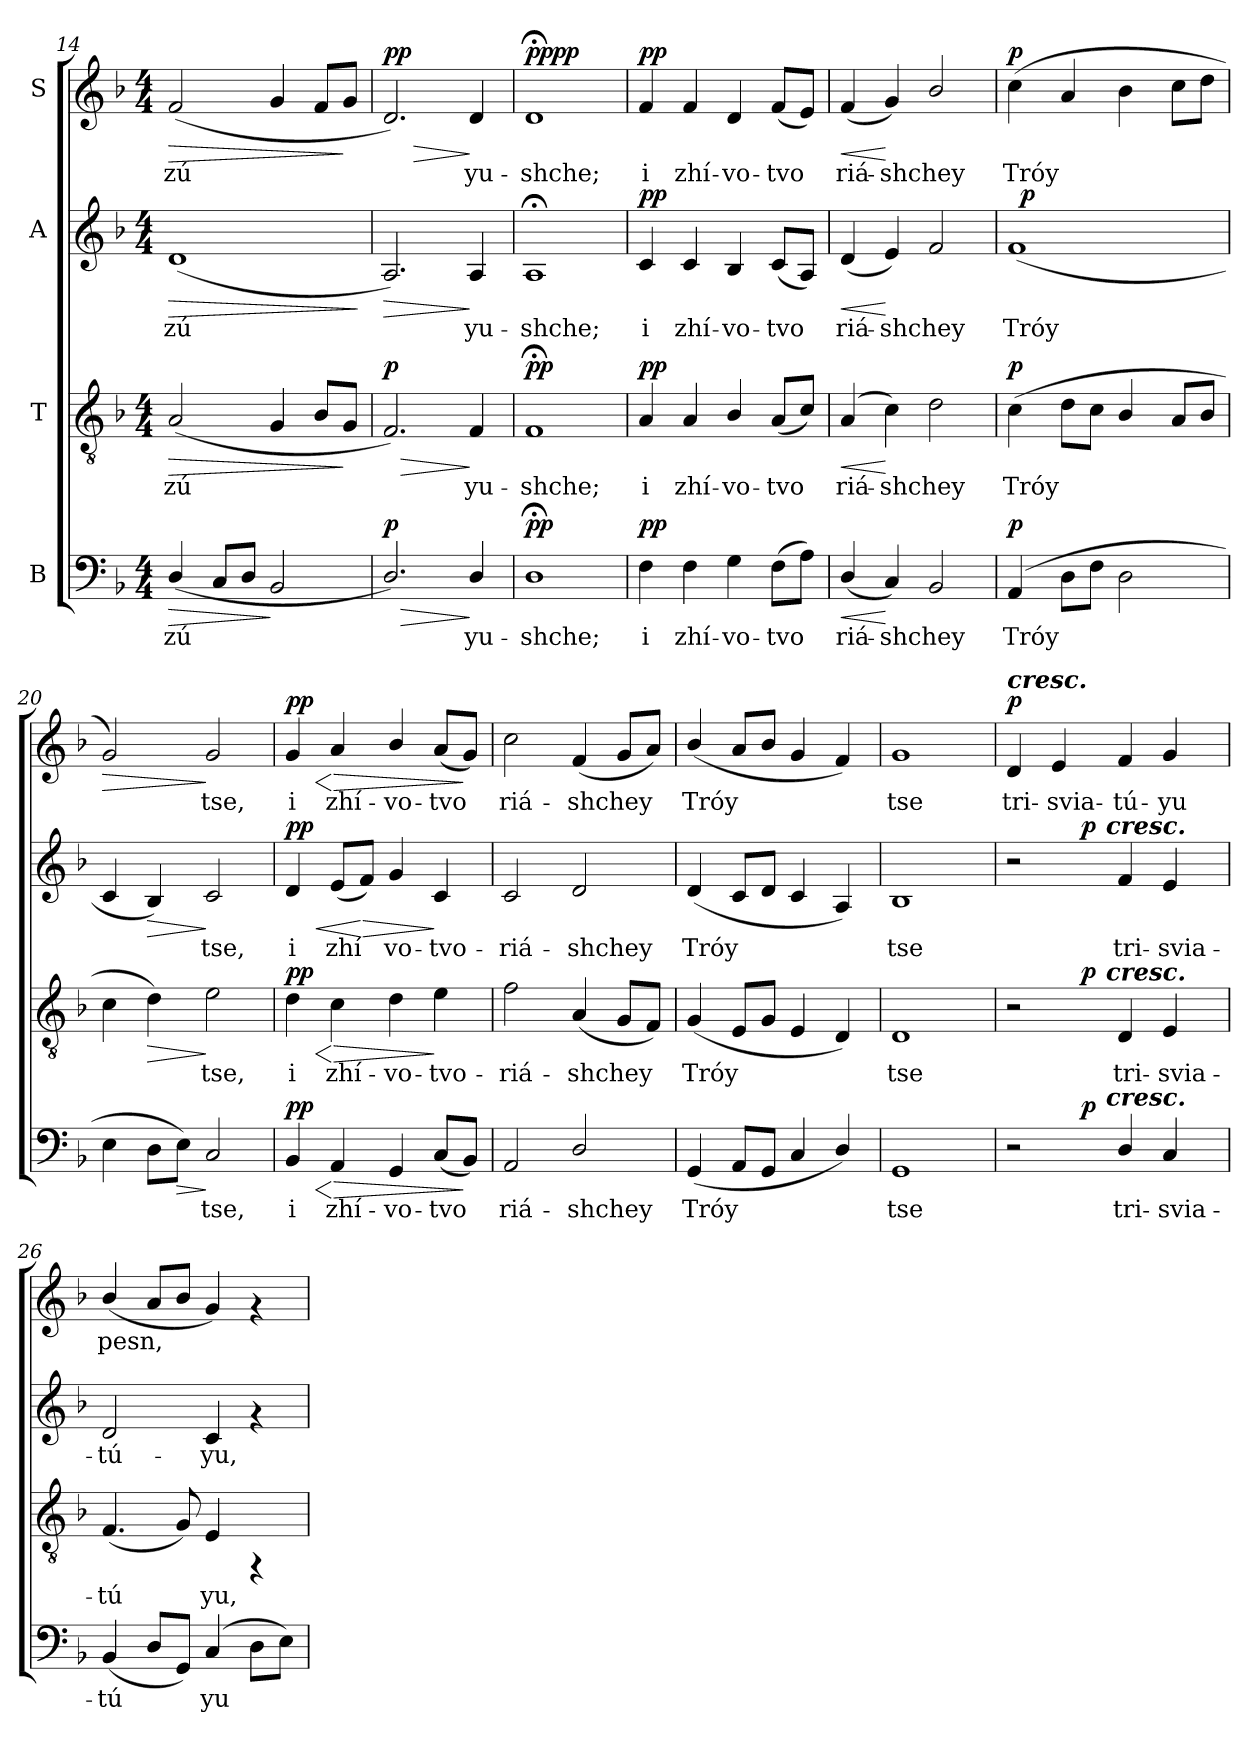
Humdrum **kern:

**kern	**text	**dynam	**kern	**text	**dynam	**kern	**text	**dynam	**kern	**text	**dynam
*part4	*part4	*part4	*part3	*part3	*part3	*part2	*part2	*part2	*part1	*part1	*part1
*staff4	*staff4	*staff4	*staff3	*staff3	*staff3	*staff2	*staff2	*staff2	*staff1	*staff1	*staff1
*I"B	*	*	*I"T	*	*	*I"A	*	*	*I"S	*	*
*clefF4	*	*	*clefGv2	*	*	*clefG2	*	*	*clefG2	*	*
*k[b-]	*	*	*k[b-]	*	*	*k[b-]	*	*	*k[b-]	*	*
*F:	*	*	*F:	*	*	*F:	*	*	*F:	*	*
*M4/4	*	*	*M4/4	*	*	*M4/4	*	*	*M4/4	*	*
=14	=14	=14	=14	=14	=14	=14	=14	=14	=14	=14	=14
!	!LO:LY:b:rj	!LO:HP:b	!	!LO:LY:b:rj	!LO:HP:b	!	!LO:LY:b:rj	!LO:HP:b	!	!LO:LY:b:rj	!LO:HP:b
(<4D/	-zú-	>	(<2A/	-zú-	>	(<1d	-zú-	>	(<2f/	-zú-	>
!	!LO:LY:b:rj	!	!	!	!	!	!	!	!	!	!
8C/L	--	.	.	.	.	.	.	.	.	.	.
!	!LO:LY:b:rj	!	!	!	!	!	!	!	!	!	!
8D/J	--	.	.	.	.	.	.	.	.	.	.
!	!LO:LY:b:rj	!	!	!LO:LY:b:rj	!	!	!	!	!	!LO:LY:b:rj	!
2BB-/	--	]	4G/	--	.	.	.	.	4g/	--	.
!	!	!	!	!LO:LY:b:rj	!	!	!	!	!	!LO:LY:b:rj	!
.	.	.	8B-/L	--	.	.	.	.	8f/L	--	.
!	!	!	!	!LO:LY:b:rj	!	!	!	!	!	!LO:LY:b:rj	!
.	.	.	8G/J	--	]	.	.	.	8g/J	--	]
.	.	.	.	.	.	.	.	]	.	.	.
=15	=15	=15	=15	=15	=15	=15	=15	=15	=15	=15	=15
!	!LO:LY:b:rj	!LO:HP:b	!	!LO:LY:b:rj	!LO:HP:b	!	!LO:LY:b:rj	!LO:HP:b	!	!LO:LY:b:rj	!LO:HP:b
!	!	!LO:DY:n=1:a	!	!	!LO:DY:n=1:a	!	!	!	!	!	!LO:DY:n=1:a
!	!	!	!	!	!	!	!	!	!	!	!LO:DY:n=2:b
2.D/)	--	> p	2.F/)	--	> p	2.A/)	--	>	2.d/)	--	> p p
!	!LO:LY:b:rj	!	!	!LO:LY:b:rj	!	!	!LO:LY:b:rj	!	!	!LO:LY:b:rj	!
4D/	-yu-	]	4F/	-yu-	]	4A/	-yu-	]	4d/	-yu-	]
=16	=16	=16	=16	=16	=16	=16	=16	=16	=16	=16	=16
!	!LO:LY:b:rj	!LO:DY:a	!	!LO:LY:b:rj	!LO:DY:a	!	!LO:LY:b:rj	!	!	!LO:LY:b:rj	!LO:DY:a
!	!	!	!	!	!	!	!	!	!	!	!LO:DY:n=1:b
1D;<	-shche;	pp	1F;<	-shche;	pp	1A;<	-shche;	.	1d;<	-shche;	pp pp
!!LO:LB:g=z
=17	=17	=17	=17	=17	=17	=17	=17	=17	=17	=17	=17
!	!LO:LY:b:rj	!LO:DY:a	!	!LO:LY:b:rj	!LO:DY:a	!	!LO:LY:b:rj	!LO:DY:a	!	!LO:LY:b:rj	!LO:DY:a
4F\	i	pp	4A/	i	pp	4c/	i	pp	4f/	i	pp
!	!LO:LY:b:rj	!	!	!LO:LY:b:rj	!	!	!LO:LY:b:rj	!	!	!LO:LY:b:rj	!
4F\	zhí-	.	4A/	zhí-	.	4c/	zhí-	.	4f/	zhí-	.
!	!LO:LY:b:rj	!	!	!LO:LY:b:rj	!	!	!LO:LY:b:rj	!	!	!LO:LY:b:rj	!
4G\	-vo-	.	4B-/	-vo-	.	4B-/	-vo-	.	4d/	-vo-	.
!	!LO:LY:b:rj	!	!	!LO:LY:b:rj	!	!	!LO:LY:b:rj	!	!	!LO:LY:b:rj	!
(>8F\L	-tvo-	.	(<8A/L	-tvo-	.	(<8c/L	-tvo-	.	(<8f/L	-tvo-	.
!	!LO:LY:b:rj	!	!	!LO:LY:b:rj	!	!	!LO:LY:b:rj	!	!	!LO:LY:b:rj	!
8A\J)	--	.	8c/J)	--	.	8A/J)	--	.	8e/J)	--	.
=18	=18	=18	=18	=18	=18	=18	=18	=18	=18	=18	=18
!	!LO:LY:b:rj	!LO:HP:b	!	!LO:LY:b:rj	!LO:HP:b	!	!LO:LY:b:rj	!LO:HP:b	!	!LO:LY:b:rj	!LO:HP:b
(<4D/	-riá-	<	(<4A/	-riá-	<	(<4d/	-riá-	<	(<4f/	-riá-	<
!	!LO:LY:b:rj	!	!	!LO:LY:b:rj	!	!	!LO:LY:b:rj	!	!	!LO:LY:b:rj	!
4C/)	-shchey	[	4c\)	-shchey	[	4e/)	-shchey	[	4g/)	-shchey	[
!	!LO:LY:b:rj	!	!	!LO:LY:b:rj	!	!	!LO:LY:b:rj	!	!	!LO:LY:b:rj	!
2BB-/	.	.	2d\	.	.	2f/	.	.	2b-/	.	.
=19	=19	=19	=19	=19	=19	=19	=19	=19	=19	=19	=19
!	!LO:LY:b:rj	!LO:DY:a	!	!LO:LY:b:rj	!LO:DY:a	!	!LO:LY:b:rj	!	!	!LO:LY:b:rj	!LO:DY:a
*	*	*	*	*	*	*^	*	*	*	*	*
(<4AA/	Tróy-	p	(>4c\	Tróy-	p	(<1f	32ryy	Tróy-	.	(>4cc\	Tróy-	p
!	!	!	!	!	!	!	!	!	!LO:DY:a	!	!	!
.	.	.	.	.	.	.	2ryy	.	p	.	.	.
!	!LO:LY:b:rj	!	!	!LO:LY:b:rj	!	!	!	!	!	!	!LO:LY:b:rj	!
8D\L	--	.	8d\L	--	.	.	.	.	.	4a/	--	.
!	!LO:LY:b:rj	!	!	!LO:LY:b:rj	!	!	!	!	!	!	!	!
8F\J	--	.	8c\J	--	.	.	.	.	.	.	.	.
!	!LO:LY:b:rj	!	!	!LO:LY:b:rj	!	!	!	!	!	!	!LO:LY:b:rj	!
2D\	--	.	4B-/	--	.	.	.	.	.	4b-\	--	.
.	.	.	.	.	.	.	4...ryy	.	.	.	.	.
!	!	!	!	!LO:LY:b:rj	!	!	!	!	!	!	!LO:LY:b:rj	!
.	.	.	8A/L	--	.	.	.	.	.	8cc\L	--	.
!	!	!	!	!LO:LY:b:rj	!	!	!	!	!	!	!LO:LY:b:rj	!
.	.	.	8B-/J	--	.	.	.	.	.	8dd\J	--	.
=20	=20	=20	=20	=20	=20	=20	=20	=20	=20	=20	=20	=20
!	!LO:LY:b:rj	!	!	!LO:LY:b:rj	!	!	!	!LO:LY:b:rj	!	!	!LO:LY:b:rj	!LO:HP:b
*	*	*	*	*	*	*v	*v	*	*	*	*	*
4E\	--	.	4c\	--	.	4c/	--	.	2g/)	--	>
!	!LO:LY:b:rj	!	!	!LO:LY:b:rj	!LO:HP:b	!	!LO:LY:b:rj	!LO:HP:b	!	!	!
8D\L	--	.	4d\)	--	>	4B-/)	--	>	.	.	.
!	!LO:LY:b:rj	!LO:HP:b	!	!	!	!	!	!	!	!	!
8E\J)	--	>	.	.	.	.	.	.	.	.	.
!	!LO:LY:b:rj	!	!	!LO:LY:b:rj	!	!	!LO:LY:b:rj	!	!	!LO:LY:b:rj	!
2C/	-tse,	]	2e\	-tse,	]	2c/	-tse,	]	2g/	-tse,	]
=21	=21	=21	=21	=21	=21	=21	=21	=21	=21	=21	=21
!	!LO:LY:b:rj	!LO:HP:b	!	!LO:LY:b:rj	!LO:HP:b	!	!LO:LY:b:rj	!LO:HP:b	!	!LO:LY:b:rj	!LO:HP:b
!	!	!LO:DY:n=1:a	!	!	!LO:DY:n=1:a	!	!	!LO:DY:n=1:a	!	!	!LO:DY:n=1:a
4BB-/	i	< pp	4d\	i	< pp	4d/	i	< pp	4g/	i	< pp
!	!LO:LY:b:rj	!LO:HP:n=1:b	!	!LO:LY:b:rj	!LO:HP:n=1:b	!	!LO:LY:b:rj	!	!	!LO:LY:b:rj	!LO:HP:n=1:b
4AA/	zhí-	[ >	4c\	zhí-	[ >	(<8e/L	zhí-	.	4a/	zhí-	[ >
!	!	!	!	!	!	!	!LO:LY:b:rj	!LO:HP:n=1:b	!	!	!
.	.	.	.	.	.	8f/J)	--	[ >	.	.	.
!	!LO:LY:b:rj	!	!	!LO:LY:b:rj	!	!	!LO:LY:b:rj	!	!	!LO:LY:b:rj	!
4GG/	-vo-	.	4d\	-vo-	.	4g/	-vo-	.	4b-/	-vo-	.
!	!LO:LY:b:rj	!	!	!LO:LY:b:rj	!	!	!LO:LY:b:rj	!	!	!LO:LY:b:rj	!
(<8C/L	-tvo-	.	4e\	-tvo-	]	4c/	-tvo-	]	(<8a/L	-tvo-	.
!	!LO:LY:b:rj	!	!	!	!	!	!	!	!	!LO:LY:b:rj	!
8BB-/J)	--	]	.	.	.	.	.	.	8g/J)	--	]
!!LO:PB:g=z
=22	=22	=22	=22	=22	=22	=22	=22	=22	=22	=22	=22
!	!LO:LY:b:rj	!	!	!LO:LY:b:rj	!	!	!LO:LY:b:rj	!	!	!LO:LY:b:rj	!
2AA/	-riá-	.	2f\	-riá-	.	2c/	-riá-	.	2cc\	-riá-	.
!	!LO:LY:b:rj	!	!	!LO:LY:b:rj	!	!	!LO:LY:b:rj	!	!	!LO:LY:b:rj	!
2D/	-shchey	.	(<4A/	-shchey	.	2d/	-shchey	.	(<4f/	-shchey	.
!	!	!	!	!LO:LY:b:rj	!	!	!	!	!	!LO:LY:b:rj	!
.	.	.	8G/L	.	.	.	.	.	8g/L	.	.
!	!	!	!	!LO:LY:b:rj	!	!	!	!	!	!LO:LY:b:rj	!
.	.	.	8F/J)	.	.	.	.	.	8a/J)	.	.
=23	=23	=23	=23	=23	=23	=23	=23	=23	=23	=23	=23
!	!LO:LY:b:rj	!	!	!LO:LY:b:rj	!	!	!LO:LY:b:rj	!	!	!LO:LY:b:rj	!
(<4GG/	Tróy-	.	(<4G/	Tróy-	.	(<4d/	Tróy-	.	(<4b-/	Tróy-	.
!	!LO:LY:b:rj	!	!	!LO:LY:b:rj	!	!	!LO:LY:b:rj	!	!	!LO:LY:b:rj	!
8AA/L	--	.	8E/L	--	.	8c/L	--	.	8a/L	--	.
!	!LO:LY:b:rj	!	!	!LO:LY:b:rj	!	!	!LO:LY:b:rj	!	!	!LO:LY:b:rj	!
8GG/J	--	.	8G/J	--	.	8d/J	--	.	8b-/J	--	.
!	!LO:LY:b:rj	!	!	!LO:LY:b:rj	!	!	!LO:LY:b:rj	!	!	!LO:LY:b:rj	!
4C/	--	.	4E/	--	.	4c/	--	.	4g/	--	.
!	!LO:LY:b:rj	!	!	!LO:LY:b:rj	!	!	!LO:LY:b:rj	!	!	!LO:LY:b:rj	!
4D/)	--	.	4D/)	--	.	4A/)	--	.	4f/)	--	.
=24	=24	=24	=24	=24	=24	=24	=24	=24	=24	=24	=24
!	!LO:LY:b:rj	!	!	!LO:LY:b:rj	!	!	!LO:LY:b:rj	!	!	!LO:LY:b:rj	!
1GG	-tse	.	1D	-tse	.	1B-	-tse	.	1g	-tse	.
=25	=25	=25	=25	=25	=25	=25	=25	=25	=25	=25	=25
!	!	!	!	!	!	!	!	!	!LO:TX:a:Bi:t=cresc.	!	!
!	!	!	!	!	!	!	!	!	!	!LO:LY:b:rj	!LO:DY:a
*^	*	*	*^	*	*	*^	*	*	*	*	*
*	*^	*	*	*	*^	*	*	*	*^	*	*	*	*	*
2r	4.ryy	4...ryy	.	.	2r	4.ryy	4...ryy	.	.	2r	4.ryy	4...ryy	.	.	4d/	tri-	p
!	!	!	!	!	!	!	!	!	!	!	!	!	!	!	!	!LO:LY:b:rj	!
.	.	.	.	.	.	.	.	.	.	.	.	.	.	.	4e/	-svia-	.
!	!	!	!	!LO:DY:a	!	!	!	!	!LO:DY:a	!	!	!	!	!LO:DY:a	!	!	!
.	2ryy	.	.	p	.	2ryy	.	.	p	.	2ryy	.	.	p	.	.	.
!	!	!	!	!	!	!	!	!	!	!	!	!LO:TX:a:Bi:t=cresc.	!	!	!	!	!
!	!	!	!	!	!	!	!LO:TX:a:Bi:t=cresc.	!	!	!	!	!	!	!	!	!	!
!	!	!LO:TX:a:Bi:t=cresc.	!	!	!	!	!	!	!	!	!	!	!	!	!	!	!
.	.	2ryy	.	.	.	.	2ryy	.	.	.	.	2ryy	.	.	.	.	.
!	!	!	!LO:LY:b:rj	!	!	!	!	!LO:LY:b:rj	!	!	!	!	!LO:LY:b:rj	!	!	!LO:LY:b:rj	!
4D/	.	.	tri-	.	4D/	.	.	tri-	.	4f/	.	.	tri-	.	4f/	-tú-	.
!	!	!	!LO:LY:b:rj	!	!	!	!	!LO:LY:b:rj	!	!	!	!	!LO:LY:b:rj	!	!	!LO:LY:b:rj	!
4C/	.	.	-svia-	.	4E/	.	.	-svia-	.	4e/	.	.	-svia-	.	4g/	-yu	.
.	8ryy	.	.	.	.	8ryy	.	.	.	.	8ryy	.	.	.	.	.	.
.	.	32ryy	.	.	.	.	32ryy	.	.	.	.	32ryy	.	.	.	.	.
=26	=26	=26	=26	=26	=26	=26	=26	=26	=26	=26	=26	=26	=26	=26	=26	=26	=26
!	!	!	!LO:LY:b:rj	!	!	!	!	!LO:LY:b:rj	!	!	!	!	!LO:LY:b:rj	!	!	!LO:LY:b:rj	!
*v	*v	*v	*	*	*	*	*	*	*	*v	*v	*v	*	*	*	*	*
*	*	*	*v	*v	*v	*	*	*	*	*	*	*	*
(<4BB-/	-tú-	.	(<4.F/	-tú-	.	2d/	-tú-	.	(<4b-/	pesn,	.
!	!LO:LY:b:rj	!	!	!	!	!	!	!	!	!LO:LY:b:rj	!
8D/L	--	.	.	.	.	.	.	.	8a/L	.	.
!	!LO:LY:b:rj	!	!	!LO:LY:b:rj	!	!	!	!	!	!LO:LY:b:rj	!
8GG/J)	--	.	8G/)	--	.	.	.	.	8b-/J	.	.
!	!LO:LY:b:rj	!	!	!LO:LY:b:rj	!	!	!LO:LY:b:rj	!	!	!LO:LY:b:rj	!
(<4C/	-yu	.	4E/	-yu,	.	4c/	-yu,	.	4g/)	.	.
!	!LO:LY:b:rj	!	!	!	!	!	!	!	!	!	!
8D\L	.	.	4rFF	.	.	4rf	.	.	4rf	.	.
!	!LO:LY:b:rj	!	!	!	!	!	!	!	!	!	!
8E\J)	.	.	.	.	.	.	.	.	.	.	.
=	=	=	=	=	=	=	=	=	=	=	=
*-	*-	*-	*-	*-	*-	*-	*-	*-	*-	*-	*-
